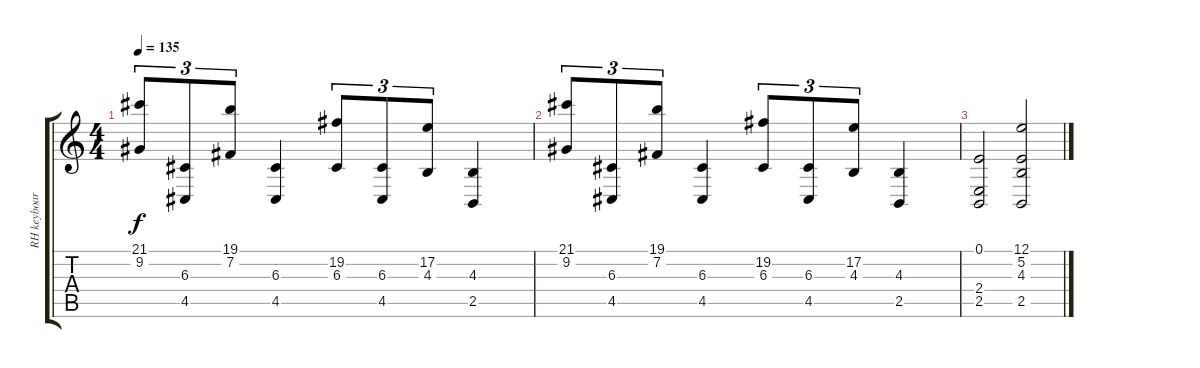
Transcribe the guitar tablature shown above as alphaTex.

\track ("RH keyboard" "RH keyboar") {instrument lead2sawtooth}
\staff {score tabs}
\tuning (E4 B3 G3 D3 A2 E2) {hide}
\ts (4 4)
\tempo 135
\clef g2
\ks c
(21.1 9.2).8{tu (3 2) dy f} (6.3 4.5).8{tu (3 2)} (19.1 7.2).8{tu (3 2)} (6.3 4.5).4 (19.2 6.3).8{tu (3 2)} (6.3 4.5).8{tu (3 2)} (17.2 4.3).8{tu (3 2)} (4.3 2.5).4 |
(21.1 9.2).8{tu (3 2)} (6.3 4.5).8{tu (3 2)} (19.1 7.2).8{tu (3 2)} (6.3 4.5).4 (19.2 6.3).8{tu (3 2)} (6.3 4.5).8{tu (3 2)} (17.2 4.3).8{tu (3 2)} (4.3 2.5).4 |
(0.1 2.4 2.5).2{instrument percussiveorgan} (12.1 5.2 4.3 2.5).2
